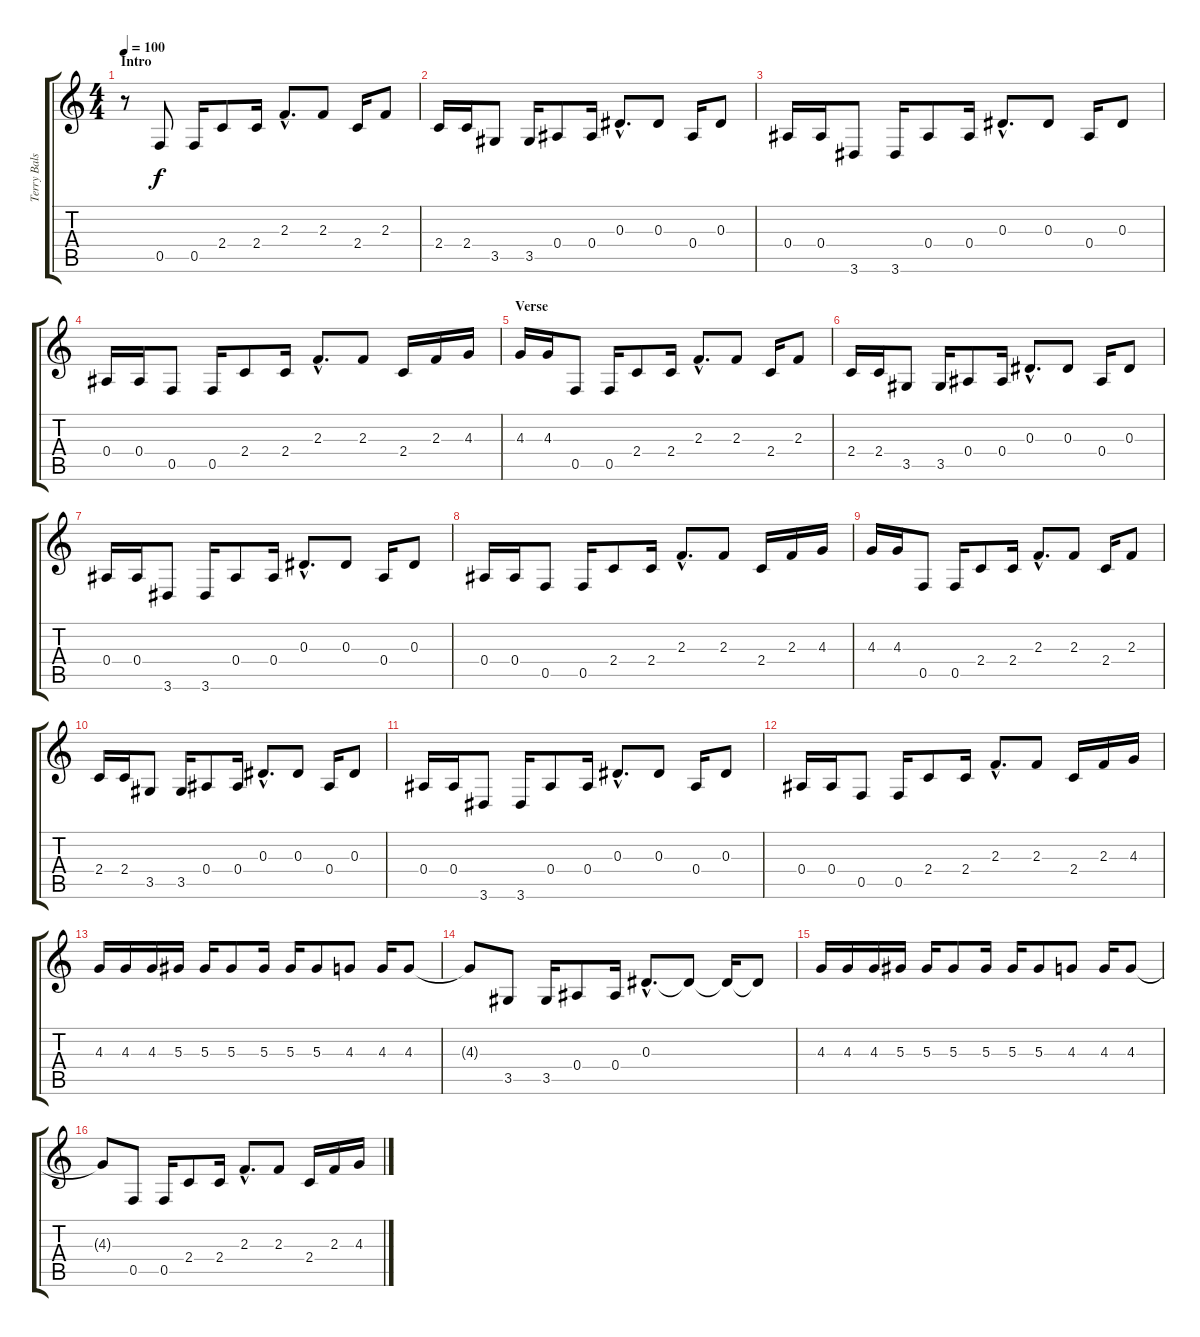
\track ("Terry Balsamo (Guitar Chorus)" "Terry Bals") {instrument electricguitarjazz}
\staff {score tabs}
\tuning (C4 G3 Eb3 Bb2 F2 C2) {hide}
\ts (4 4)
\section ("" "Intro")
\tempo 100
\clef g2
\ks c
r.8{dy f instrument electricguitarjazz} 0.5.8 0.5.16 2.4.8 2.4.16 2.3{hac}.8{d} 2.3.8 2.4.16 2.3.8 |
2.4.16 2.4.16 3.5.8 3.5.16 0.4.8 0.4.16 0.3{hac}.8{d} 0.3.8 0.4.16 0.3.8 |
0.4.16 0.4.16 3.6.8 3.6.16 0.4.8 0.4.16 0.3{hac}.8{d} 0.3.8 0.4.16 0.3.8 |
0.4.16 0.4.16 0.5.8 0.5.16 2.4.8 2.4.16 2.3{hac}.8{d} 2.3.8 2.4.16 2.3.16 4.3.16 |
\section ("" "Verse")
4.3.16 4.3.16 0.5.8 0.5.16 2.4.8 2.4.16 2.3{hac}.8{d} 2.3.8 2.4.16 2.3.8 |
2.4.16 2.4.16 3.5.8 3.5.16 0.4.8 0.4.16 0.3{hac}.8{d} 0.3.8 0.4.16 0.3.8 |
0.4.16 0.4.16 3.6.8 3.6.16 0.4.8 0.4.16 0.3{hac}.8{d} 0.3.8 0.4.16 0.3.8 |
0.4.16 0.4.16 0.5.8 0.5.16 2.4.8 2.4.16 2.3{hac}.8{d} 2.3.8 2.4.16 2.3.16 4.3.16 |
4.3.16 4.3.16 0.5.8 0.5.16 2.4.8 2.4.16 2.3{hac}.8{d} 2.3.8 2.4.16 2.3.8 |
2.4.16 2.4.16 3.5.8 3.5.16 0.4.8 0.4.16 0.3{hac}.8{d} 0.3.8 0.4.16 0.3.8 |
0.4.16 0.4.16 3.6.8 3.6.16 0.4.8 0.4.16 0.3{hac}.8{d} 0.3.8 0.4.16 0.3.8 |
0.4.16 0.4.16 0.5.8 0.5.16 2.4.8 2.4.16 2.3{hac}.8{d} 2.3.8 2.4.16 2.3.16 4.3.16 |
4.3.16 4.3.16 4.3.16 5.3.16 5.3.16 5.3.8 5.3.16 5.3.16 5.3.8 4.3.8 4.3.16 4.3.8 |
4.3{t}.8 3.5.8 3.5.16 0.4.8 0.4.16 0.3{hac}.8{d} 0.3{t}.8 0.3{t}.16 0.3{t}.8 |
4.3.16 4.3.16 4.3.16 5.3.16 5.3.16 5.3.8 5.3.16 5.3.16 5.3.8 4.3.8 4.3.16 4.3.8 |
4.3{t}.8 0.5.8 0.5.16 2.4.8 2.4.16 2.3{hac}.8{d} 2.3.8 2.4.16 2.3.16 4.3.16
